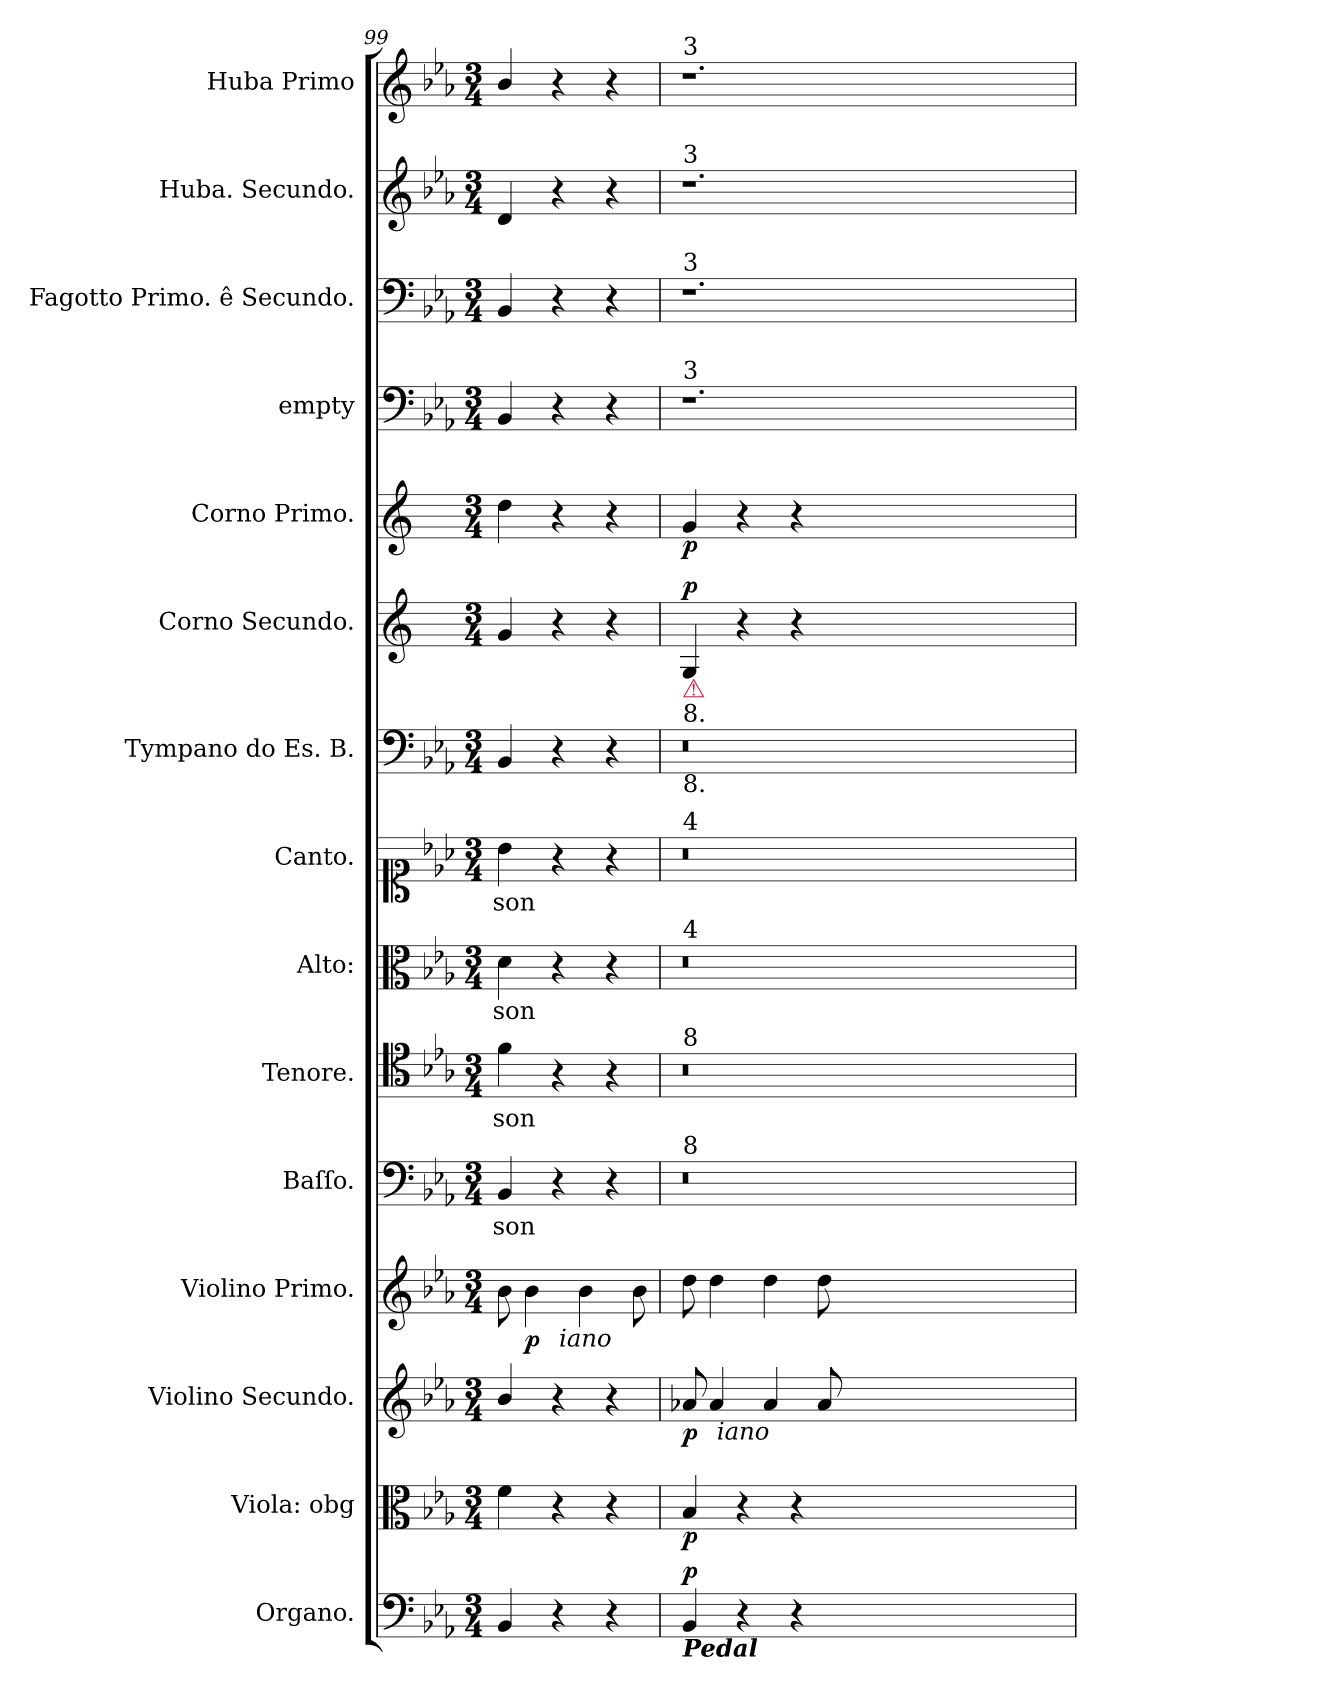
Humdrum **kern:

**kern	**dynam	**kern	**dynam	**kern	**dynam	**kern	**dynam	**kern	**text	**kern	**text	**kern	**text	**kern	**text	**kern	**kern	**dynam	**kern	**dynam	**kern	**kern	**kern	**kern
*part15	*part15	*part14	*part14	*part13	*part13	*part12	*part12	*part11	*part11	*part10	*part10	*part9	*part9	*part8	*part8	*part7	*part6	*part6	*part5	*part5	*part4	*part3	*part2	*part1
*staff15	*staff15	*staff14	*staff14	*staff13	*staff13	*staff12	*staff12	*staff11	*staff11	*staff10	*staff10	*staff9	*staff9	*staff8	*staff8	*staff7	*staff6	*staff6	*staff5	*staff5	*staff4	*staff3	*staff2	*staff1
*I"Organo.	*	*I"Viola: obg	*	*I"Violino Secundo.	*	*I"Violino Primo.	*	*I"Baſſo.	*	*I"Tenore.	*	*I"Alto:	*	*I"Canto.	*	*I"Tympano do Es. B.	*I"Corno Secundo.	*	*I"Corno Primo.	*	*I"empty	*I"Fagotto Primo. ê Secundo.	*I"Huba. Secundo.	*I"Huba Primo
*I'org	*	*I'vla	*	*	*	*I'vl I	*	*I'B	*	*I'T	*	*I'A	*	*I'C	*	*	*	*	*I'cor I	*	*	*	*	*
*clefF4	*	*clefC3	*	*clefG2	*	*clefG2	*	*clefF4	*	*clefC4	*	*clefC3	*	*clefC1	*	*clefF4	*clefG2	*	*clefG2	*	*clefF4	*clefF4	*clefG2	*clefG2
*	*	*	*	*	*	*	*	*	*	*	*	*	*	*	*	*	*ITrd5c9	*	*ITrd5c9	*	*	*	*	*
*k[b-e-a-]	*	*k[b-e-a-]	*	*k[b-e-a-]	*	*k[b-e-a-]	*	*k[b-e-a-]	*	*k[b-e-a-]	*	*k[b-e-a-]	*	*k[b-e-a-]	*	*k[b-e-a-]	*k[b-e-a-]	*	*k[b-e-a-]	*	*k[b-e-a-]	*k[b-e-a-]	*k[b-e-a-]	*k[b-e-a-]
*E-:	*	*E-:	*	*E-:	*	*E-:	*	*E-:	*	*E-:	*	*E-:	*	*E-:	*	*E-:	*E-:	*	*E-:	*	*	*	*E-:	*E-:
*M3/4	*	*M3/4	*	*M3/4	*	*M3/4	*	*M3/4	*	*M3/4	*	*M3/4	*	*M3/4	*	*M3/4	*M3/4	*	*M3/4	*	*M3/4	*M3/4	*M3/4	*M3/4
=99	=99	=99	=99	=99	=99	=99	=99	=99	=99	=99	=99	=99	=99	=99	=99	=99	=99	=99	=99	=99	=99	=99	=99	=99
4BB-/	.	4f\	.	4b-/	.	8b-\	.	4BB-/	-son	4f\	-son	4d\	-son	4b-\	-son	4BB-/	4B-/	.	4f\	.	4BB-/	4BB-/	4d/	4b-/
!	!	!	!	!	!	!	!LO:DY:b:t=%s iano	!	!	!	!	!	!	!	!	!	!	!	!	!	!	!	!	!
.	.	.	.	.	.	4b-\	p	.	.	.	.	.	.	.	.	.	.	.	.	.	.	.	.	.
4r	.	4r	.	4r	.	.	.	4r	.	4r	.	4r	.	4r	.	4r	4r	.	4r	.	4r	4r	4r	4r
.	.	.	.	.	.	4b-\	.	.	.	.	.	.	.	.	.	.	.	.	.	.	.	.	.	.
4r	.	4r	.	4r	.	.	.	4r	.	4r	.	4r	.	4r	.	4r	4r	.	4r	.	4r	4r	4r	4r
.	.	.	.	.	.	8b-\	.	.	.	.	.	.	.	.	.	.	.	.	.	.	.	.	.	.
=100	=100	=100	=100	=100	=100	=100	=100	=100	=100	=100	=100	=100	=100	=100	=100	=100	=100	=100	=100	=100	=100	=100	=100	=100
!	!	!	!	!	!	!	!	!	!	!	!	!	!	!	!	!	!	!	!	!	!	!	!	!LO:TX:a:t=3
!	!	!	!	!	!	!	!	!	!	!	!	!	!	!	!	!	!	!	!	!	!	!	!LO:TX:a:t=3	!
!	!	!	!	!	!	!	!	!	!	!	!	!	!	!	!	!	!	!	!	!	!	!LO:TX:a:t=3	!	!
!	!	!	!	!	!	!	!	!	!	!	!	!	!	!	!	!	!	!	!	!	!LO:TX:a:t=3	!	!	!
!	!	!	!	!	!	!	!	!	!	!	!	!	!	!	!	!LO:TX:a:t=8.	!	!	!	!	!	!	!	!
!	!	!	!	!	!	!	!	!	!	!	!	!	!	!	!	!LO:TX:b:t=8.	!	!	!	!	!	!	!	!
!	!	!	!	!	!	!	!	!	!	!	!	!	!	!	!	!LO:TX:a:color=crimson:t=⚠	!	!	!	!	!	!	!	!
!	!	!	!	!	!	!	!	!	!	!	!	!	!	!LO:TX:a:t=4	!	!	!	!	!	!	!	!	!	!
!	!	!	!	!	!	!	!	!	!	!	!	!LO:TX:a:t=4	!	!	!	!	!	!	!	!	!	!	!	!
!	!	!	!	!	!	!	!	!	!	!LO:TX:a:t=8	!	!	!	!	!	!	!	!	!	!	!	!	!	!
!	!	!	!	!	!	!	!	!LO:TX:a:t=8	!	!	!	!	!	!	!	!	!	!	!	!	!	!	!	!
!LO:TX:b:Bi:t=Pedal	!	!	!	!	!	!	!	!	!	!	!	!	!	!	!	!	!	!	!	!	!	!	!	!
!	!LO:DY:a	!	!	!	!LO:DY:b:t=%s iano	!	!	!	!	!	!	!	!	!	!	!	!	!LO:DY:a	!	!	!	!	!	!
4BB-/	p	4B-/	p	8a-X/	p	8dd\	.	0.r	.	0.r	.	0.r	.	0.r	.	0.r	4BB-/	p	4B-/	p	1.r	1.r	1.r	1.r
.	.	.	.	4a-/	.	4dd\	.	.	.	.	.	.	.	.	.	.	.	.	.	.	.	.	.	.
4r	.	4r	.	.	.	.	.	.	.	.	.	.	.	.	.	.	4r	.	4r	.	.	.	.	.
.	.	.	.	4a-/	.	4dd\	.	.	.	.	.	.	.	.	.	.	.	.	.	.	.	.	.	.
4r	.	4r	.	.	.	.	.	.	.	.	.	.	.	.	.	.	4r	.	4r	.	.	.	.	.
.	.	.	.	8a-/	.	8dd\	.	.	.	.	.	.	.	.	.	.	.	.	.	.	.	.	.	.
0ryy	.	0ryy	.	0ryy	.	0ryy	.	.	.	.	.	.	.	.	.	.	0ryy	.	0ryy	.	.	.	.	.
.	.	.	.	.	.	.	.	.	.	.	.	.	.	.	.	.	.	.	.	.	1.ryy	1.ryy	1.ryy	1.ryy
4ryy	.	4ryy	.	4ryy	.	4ryy	.	.	.	.	.	.	.	.	.	.	4ryy	.	4ryy	.	.	.	.	.
=	=	=	=	=	=	=	=	=	=	=	=	=	=	=	=	=	=	=	=	=	=	=	=	=
*-	*-	*-	*-	*-	*-	*-	*-	*-	*-	*-	*-	*-	*-	*-	*-	*-	*-	*-	*-	*-	*-	*-	*-	*-
